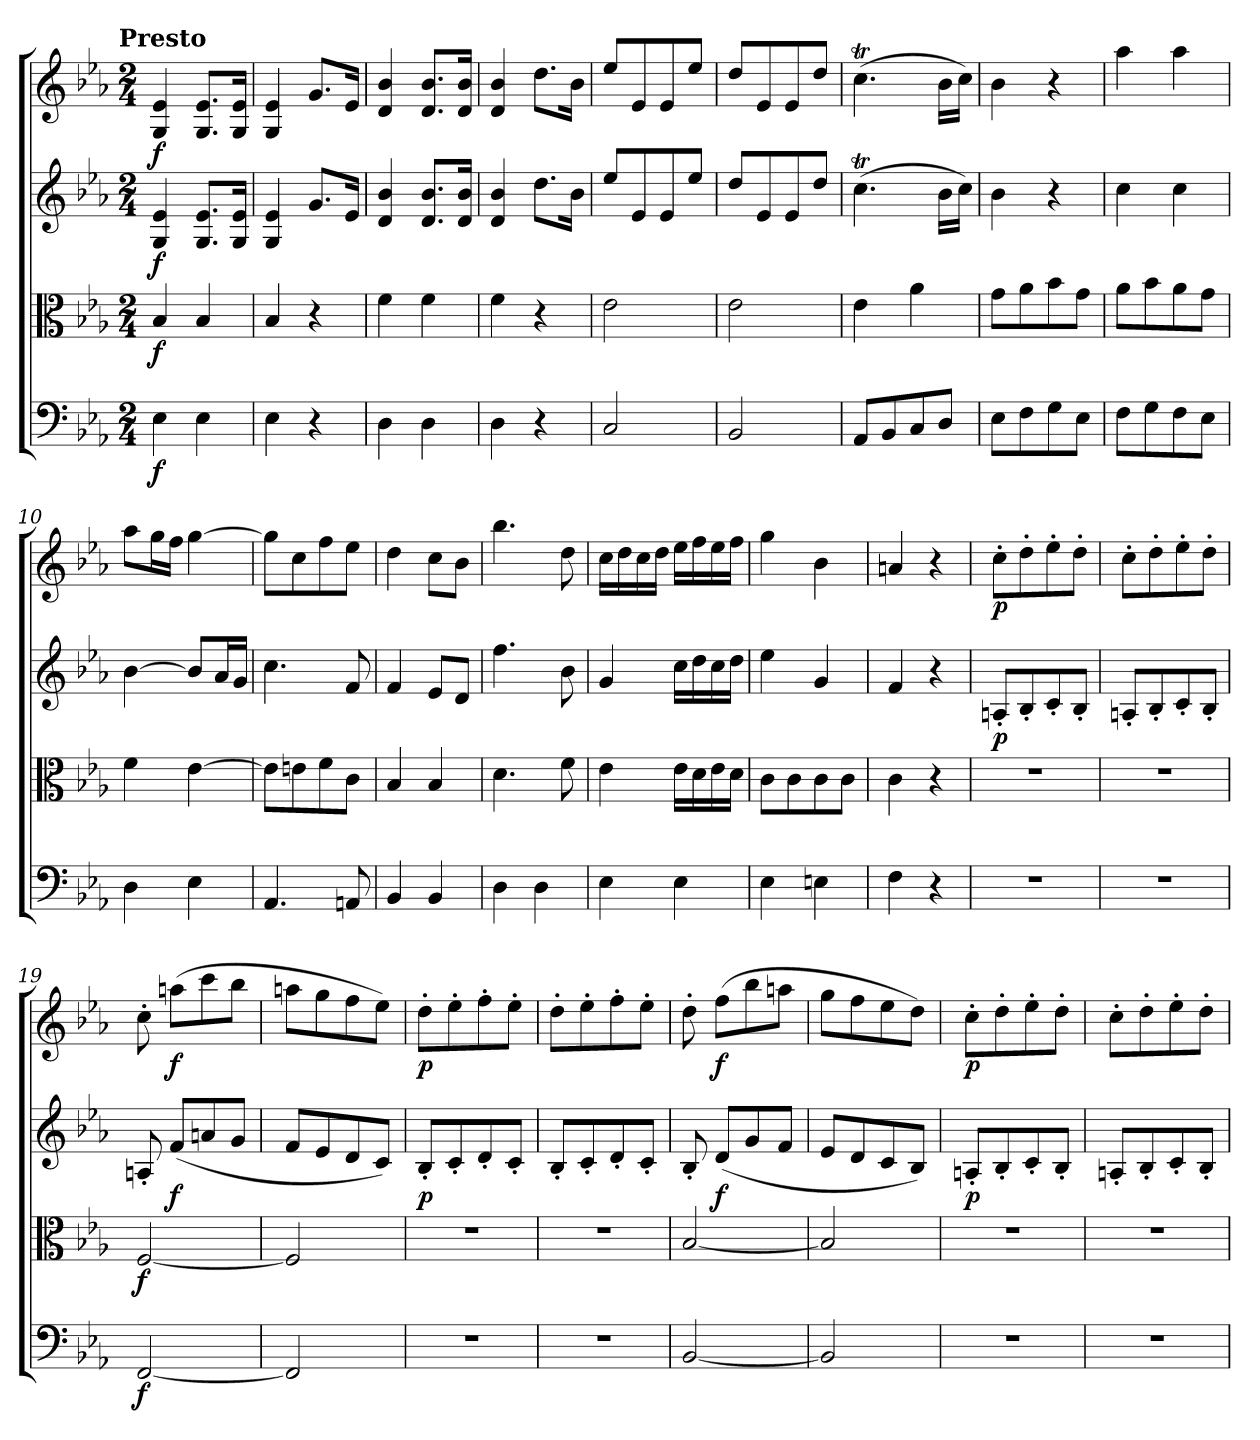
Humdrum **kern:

**kern	**dynam	**kern	**dynam	**kern	**dynam	**kern	**dynam
*part4	*part4	*part3	*part3	*part2	*part2	*part1	*part1
*staff4	*staff4	*staff3	*staff3	*staff2	*staff2	*staff1	*staff1
*clefF4	*	*clefC3	*	*clefG2	*	*clefG2	*
*k[b-e-a-]	*	*k[b-e-a-]	*	*k[b-e-a-]	*	*k[b-e-a-]	*
*E-:	*	*E-:	*	*E-:	*	*E-:	*
!!LO:TX:omd:t=Presto
*M2/4	*	*M2/4	*	*M2/4	*	*M2/4	*
*MM184	*	*MM184	*	*MM184	*	*MM184	*
=	=	=	=	=	=	=	=
4E-\	f	4B-/	f	4G/ 4e-/	f	4G/ 4e-/	f
4E-\	.	4B-/	.	8.G/ 8.e-/L	.	8.G/ 8.e-/L	.
.	.	.	.	16G/ 16e-/Jk	.	16G/ 16e-/Jk	.
=2	=2	=2	=2	=2	=2	=2	=2
4E-\	.	4B-/	.	4G/ 4e-/	.	4G/ 4e-/	.
4r	.	4r	.	8.g/L	.	8.g/L	.
.	.	.	.	16e-/Jk	.	16e-/Jk	.
=3	=3	=3	=3	=3	=3	=3	=3
4D\	.	4f\	.	4d/ 4b-/	.	4d/ 4b-/	.
4D\	.	4f\	.	8.d/ 8.b-/L	.	8.d/ 8.b-/L	.
.	.	.	.	16d/ 16b-/Jk	.	16d/ 16b-/Jk	.
=4	=4	=4	=4	=4	=4	=4	=4
4D\	.	4f\	.	4d/ 4b-/	.	4d/ 4b-/	.
4r	.	4r	.	8.dd\L	.	8.dd\L	.
.	.	.	.	16b-\Jk	.	16b-\Jk	.
=5	=5	=5	=5	=5	=5	=5	=5
2C/	.	2e-\	.	8ee-/L	.	8ee-/L	.
.	.	.	.	8e-/	.	8e-/	.
.	.	.	.	8e-/	.	8e-/	.
.	.	.	.	8ee-/J	.	8ee-/J	.
=6	=6	=6	=6	=6	=6	=6	=6
2BB-/	.	2e-\	.	8dd/L	.	8dd/L	.
.	.	.	.	8e-/	.	8e-/	.
.	.	.	.	8e-/	.	8e-/	.
.	.	.	.	8dd/J	.	8dd/J	.
=7	=7	=7	=7	=7	=7	=7	=7
8AA-/L	.	4e-\	.	(4.ccT\	.	(4.ccT\	.
8BB-/	.	.	.	.	.	.	.
8C/	.	4a-\	.	.	.	.	.
8D/J	.	.	.	16b-\LL	.	16b-\LL	.
.	.	.	.	16cc\JJ)	.	16cc\JJ)	.
=8	=8	=8	=8	=8	=8	=8	=8
8E-\L	.	8g\L	.	4b-\	.	4b-\	.
8F\	.	8a-\	.	.	.	.	.
8G\	.	8b-\	.	4r	.	4r	.
8E-\J	.	8g\J	.	.	.	.	.
=9	=9	=9	=9	=9	=9	=9	=9
8F\L	.	8a-\L	.	4cc\	.	4aa-\	.
8G\	.	8b-\	.	.	.	.	.
8F\	.	8a-\	.	4cc\	.	4aa-\	.
8E-\J	.	8g\J	.	.	.	.	.
=10	=10	=10	=10	=10	=10	=10	=10
4D\	.	4f\	.	[4b-\	.	8aa-\L	.
.	.	.	.	.	.	16gg\L	.
.	.	.	.	.	.	16ff\JJ	.
4E-\	.	[4e-\	.	8b-/L]	.	[4gg\	.
.	.	.	.	16a-/L	.	.	.
.	.	.	.	16g/JJ	.	.	.
=11	=11	=11	=11	=11	=11	=11	=11
4.AA-/	.	8e-\L]	.	4.cc\	.	8gg\L]	.
.	.	8en\	.	.	.	8cc\	.
.	.	8f\	.	.	.	8ff\	.
8AAn/	.	8c\J	.	8f/	.	8ee-\J	.
=12	=12	=12	=12	=12	=12	=12	=12
4BB-/	.	4B-/	.	4f/	.	4dd\	.
4BB-/	.	4B-/	.	8e-/L	.	8cc\L	.
.	.	.	.	8d/J	.	8b-\J	.
=13	=13	=13	=13	=13	=13	=13	=13
4D\	.	4.d\	.	4.ff\	.	4.bb-\	.
4D\	.	.	.	.	.	.	.
.	.	8f\	.	8b-\	.	8dd\	.
=14	=14	=14	=14	=14	=14	=14	=14
4E-\	.	4e-\	.	4g/	.	16cc\LL	.
.	.	.	.	.	.	16dd\	.
.	.	.	.	.	.	16cc\	.
.	.	.	.	.	.	16dd\JJ	.
4E-\	.	16e-\LL	.	16cc\LL	.	16ee-\LL	.
.	.	16d\	.	16dd\	.	16ff\	.
.	.	16e-\	.	16cc\	.	16ee-\	.
.	.	16d\JJ	.	16dd\JJ	.	16ff\JJ	.
=15	=15	=15	=15	=15	=15	=15	=15
4E-\	.	8c\L	.	4ee-\	.	4gg\	.
.	.	8c\	.	.	.	.	.
4En\	.	8c\	.	4g/	.	4b-\	.
.	.	8c\J	.	.	.	.	.
=16	=16	=16	=16	=16	=16	=16	=16
4F\	.	4c\	.	4f/	.	4an/	.
4r	.	4r	.	4r	.	4r	.
=17	=17	=17	=17	=17	=17	=17	=17
2r	.	2r	.	8An'/L	p	8cc'\L	p
.	.	.	.	8B-'/	.	8dd'\	.
.	.	.	.	8c'/	.	8ee-'\	.
.	.	.	.	8B-'/J	.	8dd'\J	.
=18	=18	=18	=18	=18	=18	=18	=18
2r	.	2r	.	8An'/L	.	8cc'\L	.
.	.	.	.	8B-'/	.	8dd'\	.
.	.	.	.	8c'/	.	8ee-'\	.
.	.	.	.	8B-'/J	.	8dd'\J	.
=19	=19	=19	=19	=19	=19	=19	=19
[2FF/	f	[2F/	f	8An'/	.	8cc'\	.
.	.	.	.	(8f/L	f	(8aan\L	f
.	.	.	.	8an/	.	8ccc\	.
.	.	.	.	8g/J	.	8bb-\J	.
=20	=20	=20	=20	=20	=20	=20	=20
2FF/]	.	2F/]	.	8f/L	.	8aan\L	.
.	.	.	.	8e-/	.	8gg\	.
.	.	.	.	8d/	.	8ff\	.
.	.	.	.	8c/J)	.	8ee-\J)	.
=21	=21	=21	=21	=21	=21	=21	=21
2r	.	2r	.	8B-'/L	p	8dd'\L	p
.	.	.	.	8c'/	.	8ee-'\	.
.	.	.	.	8d'/	.	8ff'\	.
.	.	.	.	8c'/J	.	8ee-'\J	.
=22	=22	=22	=22	=22	=22	=22	=22
2r	.	2r	.	8B-'/L	.	8dd'\L	.
.	.	.	.	8c'/	.	8ee-'\	.
.	.	.	.	8d'/	.	8ff'\	.
.	.	.	.	8c'/J	.	8ee-'\J	.
=23	=23	=23	=23	=23	=23	=23	=23
[2BB-/	.	[2B-/	.	8B-'/	.	8dd'\	.
.	.	.	.	(8d/L	f	(8ff\L	f
.	.	.	.	8g/	.	8bb-\	.
.	.	.	.	8f/J	.	8aan\J	.
=24	=24	=24	=24	=24	=24	=24	=24
2BB-/]	.	2B-/]	.	8e-/L	.	8gg\L	.
.	.	.	.	8d/	.	8ff\	.
.	.	.	.	8c/	.	8ee-\	.
.	.	.	.	8B-/J)	.	8dd\J)	.
=25	=25	=25	=25	=25	=25	=25	=25
2r	.	2r	.	8An'/L	p	8cc'\L	p
.	.	.	.	8B-'/	.	8dd'\	.
.	.	.	.	8c'/	.	8ee-'\	.
.	.	.	.	8B-'/J	.	8dd'\J	.
=26	=26	=26	=26	=26	=26	=26	=26
2r	.	2r	.	8An'/L	.	8cc'\L	.
.	.	.	.	8B-'/	.	8dd'\	.
.	.	.	.	8c'/	.	8ee-'\	.
.	.	.	.	8B-'/J	.	8dd'\J	.
=	=	=	=	=	=	=	=
*-	*-	*-	*-	*-	*-	*-	*-
